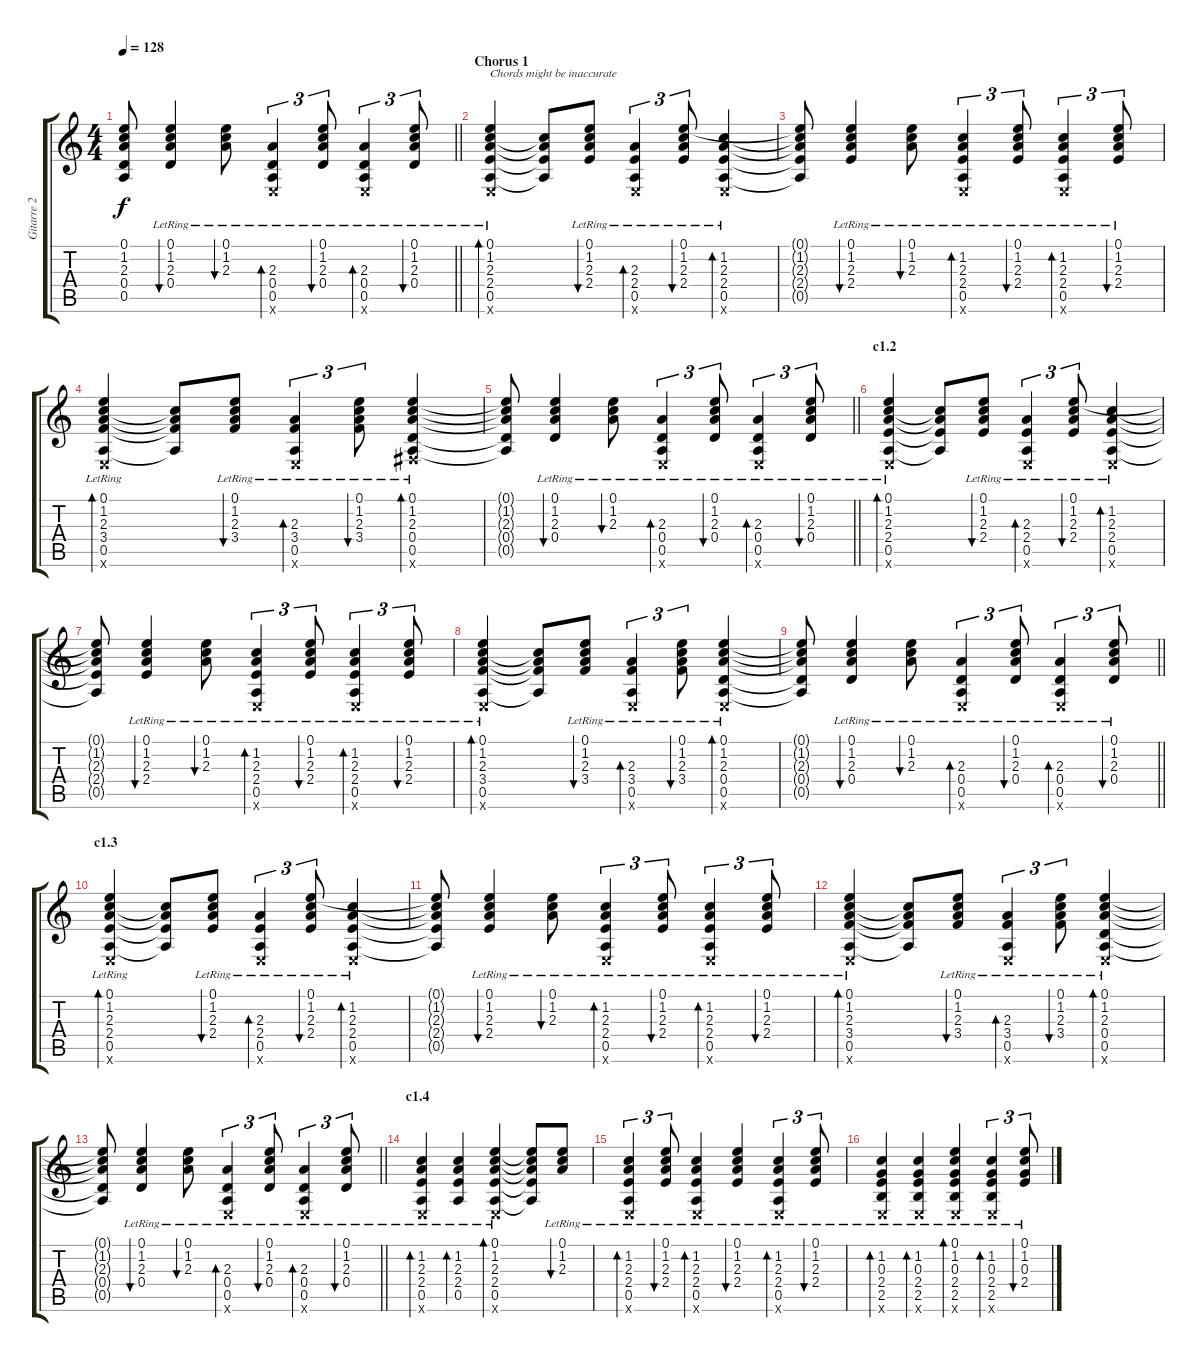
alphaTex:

\track ("Gitarre 2" "Gitarre 2") {instrument acousticguitarsteel}
\staff {score tabs}
\tuning (E4 B3 G3 D3 A2 E2) {hide}
\ts (4 4)
\tempo 128
\clef g2
\barLineRight lightlight
\ks c
(0.1{t} 1.2{t} 2.3{t} 0.4{t} 0.5{t}).8{dy f} (0.1{lr} 1.2 2.3{lr} 0.4{lr}).4{bu 30} (0.1{lr} 1.2 2.3{lr}).8{bu 30} (2.3{lr} 0.4{lr} 0.5{lr} 0.6{x}).4{tu (3 2) bd 30} (0.1{lr} 1.2 2.3{lr} 0.4{lr}).8{tu (3 2) bu 30} (2.3{lr} 0.4{lr} 0.5{lr} 0.6{x}).4{tu (3 2) bd 30} (0.1{lr} 1.2 2.3{lr} 0.4{lr}).8{tu (3 2) bu 30} |
\section ("" "Chorus 1")
(0.1{lr} 1.2{lr} 2.3{lr} 2.4{lr} 0.5{lr} 0.6{x}).4{bd 30 txt "Chords might be inaccurate"} (1.2{t} 2.3{t} 2.4{t} 0.5{t}).8 (0.1{lr} 1.2{lr} 2.3{lr} 2.4{lr}).8{bu 60} (2.3{lr} 2.4{lr} 0.5{lr} 0.6{x}).4{tu (3 2) bd 60} (0.1{lr} 1.2{lr} 2.3{lr} 2.4{lr}).8{tu (3 2) bu 60} (1.2{lr} 2.3{lr} 2.4{lr} 0.5{lr} 0.6{x}).4{bd 60} |
(0.1{t} 1.2{t} 2.3{t} 2.4{t} 0.5{t}).8 (0.1{lr} 1.2{lr} 2.3{lr} 2.4{lr}).4{bu 30} (0.1{lr} 1.2{lr} 2.3{lr}).8{bu 30} (1.2{lr} 2.3{lr} 2.4{lr} 0.5{lr} 0.6{x}).4{tu (3 2) bd 30} (0.1{lr} 1.2{lr} 2.3{lr} 2.4{lr}).8{tu (3 2) bu 30} (1.2{lr} 2.3{lr} 2.4{lr} 0.5{lr} 0.6{x}).4{tu (3 2) bd 30} (0.1{lr} 1.2{lr} 2.3{lr} 2.4{lr}).8{tu (3 2) bu 30} |
(0.1{lr} 1.2{lr} 2.3{lr} 3.4{lr} 0.5{lr} 0.6{x}).4{bd 30} (1.2{t} 2.3{t} 3.4{t} 0.5{t}).8 (0.1{lr} 1.2{lr} 2.3{lr} 3.4{lr}).8{bu 60} (2.3{lr} 3.4{lr} 0.5{lr} 0.6{x}).4{tu (3 2) bd 60} (0.1{lr} 1.2{lr} 2.3{lr} 3.4{lr}).8{tu (3 2) bu 60} (0.1 1.2 2.3{lr} 0.4{lr} 0.5{lr} 2.6{x}).4{bd 60} |
\barLineRight lightlight
(0.1{t} 1.2{t} 2.3{t} 0.4{t} 0.5{t}).8 (0.1{lr} 1.2 2.3{lr} 0.4{lr}).4{bu 30} (0.1{lr} 1.2 2.3{lr}).8{bu 30} (2.3{lr} 0.4{lr} 0.5{lr} 0.6{x}).4{tu (3 2) bd 30} (0.1{lr} 1.2 2.3{lr} 0.4{lr}).8{tu (3 2) bu 30} (2.3{lr} 0.4{lr} 0.5{lr} 0.6{x}).4{tu (3 2) bd 30} (0.1{lr} 1.2 2.3{lr} 0.4{lr}).8{tu (3 2) bu 30} |
\section ("" "c1.2")
(0.1{lr} 1.2{lr} 2.3{lr} 2.4{lr} 0.5{lr} 0.6{x}).4{bd 30} (1.2{t} 2.3{t} 2.4{t} 0.5{t}).8 (0.1{lr} 1.2{lr} 2.3{lr} 2.4{lr}).8{bu 60} (2.3{lr} 2.4{lr} 0.5{lr} 0.6{x}).4{tu (3 2) bd 60} (0.1{lr} 1.2{lr} 2.3{lr} 2.4{lr}).8{tu (3 2) bu 60} (1.2{lr} 2.3{lr} 2.4{lr} 0.5{lr} 0.6{x}).4{bd 60} |
(0.1{t} 1.2{t} 2.3{t} 2.4{t} 0.5{t}).8 (0.1{lr} 1.2{lr} 2.3{lr} 2.4{lr}).4{bu 30} (0.1{lr} 1.2{lr} 2.3{lr}).8{bu 30} (1.2{lr} 2.3{lr} 2.4{lr} 0.5{lr} 0.6{x}).4{tu (3 2) bd 30} (0.1{lr} 1.2{lr} 2.3{lr} 2.4{lr}).8{tu (3 2) bu 30} (1.2{lr} 2.3{lr} 2.4{lr} 0.5{lr} 0.6{x}).4{tu (3 2) bd 30} (0.1{lr} 1.2{lr} 2.3{lr} 2.4{lr}).8{tu (3 2) bu 30} |
(0.1{lr} 1.2{lr} 2.3{lr} 3.4{lr} 0.5{lr} 0.6{x}).4{bd 30} (1.2{t} 2.3{t} 3.4{t} 0.5{t}).8 (0.1{lr} 1.2{lr} 2.3{lr} 3.4{lr}).8{bu 60} (2.3{lr} 3.4{lr} 0.5{lr} 0.6{x}).4{tu (3 2) bd 60} (0.1{lr} 1.2{lr} 2.3{lr} 3.4{lr}).8{tu (3 2) bu 60} (0.1 1.2 2.3{lr} 0.4{lr} 0.5{lr} 0.6{x}).4{bd 60} |
\barLineRight lightlight
(0.1{t} 1.2{t} 2.3{t} 0.4{t} 0.5{t}).8 (0.1{lr} 1.2 2.3{lr} 0.4{lr}).4{bu 30} (0.1{lr} 1.2 2.3{lr}).8{bu 30} (2.3{lr} 0.4{lr} 0.5{lr} 0.6{x}).4{tu (3 2) bd 30} (0.1{lr} 1.2 2.3{lr} 0.4{lr}).8{tu (3 2) bu 30} (2.3{lr} 0.4{lr} 0.5{lr} 0.6{x}).4{tu (3 2) bd 30} (0.1{lr} 1.2 2.3{lr} 0.4{lr}).8{tu (3 2) bu 30} |
\section ("" "c1.3")
(0.1{lr} 1.2{lr} 2.3{lr} 2.4{lr} 0.5{lr} 0.6{x}).4{bd 30} (1.2{t} 2.3{t} 2.4{t} 0.5{t}).8 (0.1{lr} 1.2{lr} 2.3{lr} 2.4{lr}).8{bu 60} (2.3{lr} 2.4{lr} 0.5{lr} 0.6{x}).4{tu (3 2) bd 60} (0.1{lr} 1.2{lr} 2.3{lr} 2.4{lr}).8{tu (3 2) bu 60} (1.2{lr} 2.3{lr} 2.4{lr} 0.5{lr} 0.6{x}).4{bd 60} |
(0.1{t} 1.2{t} 2.3{t} 2.4{t} 0.5{t}).8 (0.1{lr} 1.2{lr} 2.3{lr} 2.4{lr}).4{bu 30} (0.1{lr} 1.2{lr} 2.3{lr}).8{bu 30} (1.2{lr} 2.3{lr} 2.4{lr} 0.5{lr} 0.6{x}).4{tu (3 2) bd 30} (0.1{lr} 1.2{lr} 2.3{lr} 2.4{lr}).8{tu (3 2) bu 30} (1.2{lr} 2.3{lr} 2.4{lr} 0.5{lr} 0.6{x}).4{tu (3 2) bd 30} (0.1{lr} 1.2{lr} 2.3{lr} 2.4{lr}).8{tu (3 2) bu 30} |
(0.1{lr} 1.2{lr} 2.3{lr} 3.4{lr} 0.5{lr} 0.6{x}).4{bd 30} (1.2{t} 2.3{t} 3.4{t} 0.5{t}).8 (0.1{lr} 1.2{lr} 2.3{lr} 3.4{lr}).8{bu 60} (2.3{lr} 3.4{lr} 0.5{lr} 0.6{x}).4{tu (3 2) bd 60} (0.1{lr} 1.2{lr} 2.3{lr} 3.4{lr}).8{tu (3 2) bu 60} (0.1 1.2 2.3{lr} 0.4{lr} 0.5{lr} 0.6{x}).4{bd 60} |
\barLineRight lightlight
(0.1{t} 1.2{t} 2.3{t} 0.4{t} 0.5{t}).8 (0.1{lr} 1.2 2.3{lr} 0.4{lr}).4{bu 30} (0.1{lr} 1.2 2.3{lr}).8{bu 30} (2.3{lr} 0.4{lr} 0.5{lr} 0.6{x}).4{tu (3 2) bd 30} (0.1{lr} 1.2 2.3{lr} 0.4{lr}).8{tu (3 2) bu 30} (2.3{lr} 0.4{lr} 0.5{lr} 0.6{x}).4{tu (3 2) bd 30} (0.1{lr} 1.2 2.3{lr} 0.4{lr}).8{tu (3 2) bu 30} |
\section ("" "c1.4")
(1.2{lr} 2.3{lr} 2.4{lr} 0.5{lr} 0.6{x}).4{bd 60} (1.2 2.3{lr} 2.4{lr} 0.5{lr}).4{bd 60} (0.1{lr} 1.2{lr} 2.3{lr} 2.4{lr} 0.5{lr} 0.6{x}).4{bd 60} (0.1{t} 1.2{t} 2.3{t} 2.4{t} 0.5{t}).8 (0.1{lr} 1.2{lr} 2.3{lr}).8{bu 60} |
(1.2{lr} 2.3{lr} 2.4{lr} 0.5{lr} 0.6{x}).4{tu (3 2) bd 30} (0.1{lr} 1.2{lr} 2.3{lr} 2.4{lr}).8{tu (3 2) bu 30} (1.2{lr} 2.3{lr} 2.4{lr} 0.5{lr} 0.6{x}).4{bd 30} (0.1{lr} 1.2{lr} 2.3{lr} 2.4{lr}).4{bu 30} (1.2{lr} 2.3{lr} 2.4{lr} 0.5{lr} 0.6{x}).4{tu (3 2) bd 30} (0.1{lr} 1.2{lr} 2.3{lr} 2.4{lr}).8{tu (3 2) bu 30} |
(1.2{lr} 0.3{lr} 2.4{lr} 2.5{lr} 0.6{x}).4{bd 60} (1.2 0.3{lr} 2.4{lr} 2.5{lr} 0.6{x}).4{bd 60} (0.1{lr} 1.2{lr} 0.3{lr} 2.4{lr} 2.5{lr} 0.6{x}).4{bd 60} (1.2{lr} 0.3{lr} 2.4{lr} 2.5{lr} 0.6{x}).4{tu (3 2) bd 30} (0.1{lr} 1.2{lr} 0.3{lr} 2.4{lr}).8{tu (3 2) bu 30}
